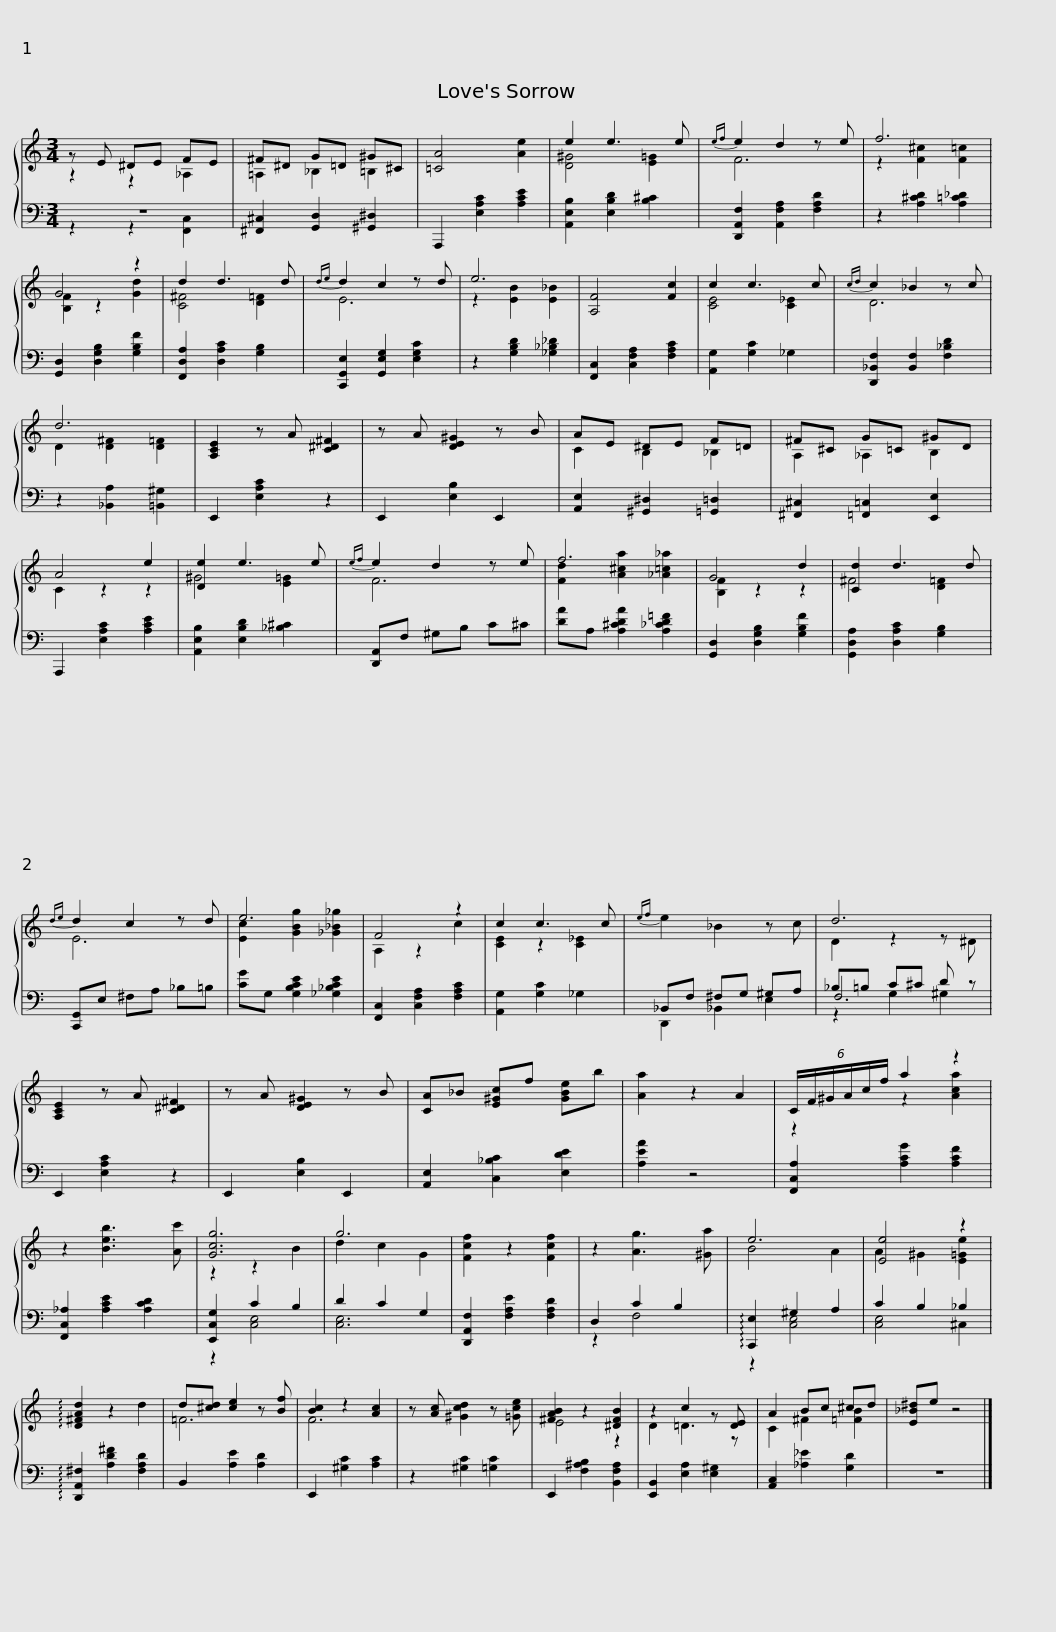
X:1
%%score { ( 1 2 ) | ( 3 4 5 ) }
L:1/8
M:3/4
I:linebreak $
K:C
V:1 treble
V:2 treble
V:3 bass
V:4 bass
V:5 bass
V:1
 z E ^DE FE | ^F^D G=D ^G^C | [=CA]4 [Ae]2 | e2 e3 e |{ef} e2 d2 z e | %5
 f6 |$ G4 z2 | d2 d3 d |{de} d2 c2 z d | e6 | %10
 [A,F]4 [Fc]2 | c2 c3 c |{cd} c2 _B2 z c | d6 |$ [A,CE]2 z A [C^D^F]2 | %15
 z A [DE^G]2 z B | AE ^DE F=D | ^F^C G=C ^GD | A4 e2 | [De]2 e3 e |$ %20
{ef} e2 d2 z e | f6 | G4 d2 | [Cd]2 d3 d |{de} d2 c2 z d | %25
 e6 |$ F4 z2 | c2 c3 c |{ef} e2 _B2 z c | d6 | %30
 [A,CE]2 z A [C^D^F]2 | z A [DE^G]2 z B |$ [CA]_B [E^Gc]f [GBe]b | [Aa]2 z2 A2 | (6:4:6C/F/^G/A/c/f/ a2 z2 | %35
 z2 [Beb]3 [Ac'] | [Gcg]6 | g6 | [Fcf]2 z2 [Fcf]2 | z2 [Ag]3 [^Ga] |$ %40
 e6 | [Ee]4 z2 | !arpeggio![D^FAd]2 z2 d2 | d[^cd] [ce]2 z [Bf] | [Bc]2 z2 [Ac]2 | %45
 z [Ac] [^Gcd]2 z [=Gce] | [^FAB]2 z2 [^DFB]2 |$ z2 c2 z [DE] | A2 Bc ^cd | [E_B^d]e z4 |] %50
V:2
 z2 z2 _A,2 | =A,2 _B,2 =B,2 | x6 | [D^G]4 [E=G]2 | F6 | %5
 z2 [F^c]2 [F=c]2 |$ [B,F]2 z2 [Gd]2 | [C^F]4 [D=F]2 | E6 | z2 [EB]2 [E_B]2 | %10
 x6 | [CE]4 [C_E]2 | D6 | D2 [D^F]2 [D=F]2 |$ x6 | %15
 x6 | C2 B,2 _B,2 | A,2 _A,2 B,2 | C2 z2 z2 | ^G4 [E=G]2 |$ %20
 F6 | [Fd]2 [A^ca]2 [_A=c_a]2 | [B,F]2 z2 z2 | ^F4 [D=F]2 | E6 | %25
 [Ec]2 [GBg]2 [_G_B_g]2 |$ A,2 z2 c2 | [CE]2 z2 [C_E]2 | x6 | D2 z2 z ^D | %30
 x6 | x6 |$ x6 | x6 | z2 z2 [Aca]2 | %35
 x6 | z2 z2 B2 | d2 c2 G2 | x6 | x6 |$ %40
 B4 A2 | A2 ^G2 [E=Ge]2 | x6 | =F6 | F6 | %45
 x6 | E4 z2 |$ D2 =D3 z | C2 ^F2 [=FB]2 | x6 |] %50
V:3
 z6 | [^F,,^C,]2 [G,,D,]2 [^G,,^D,]2 | A,,,2 [E,A,C]2 [A,CE]2 | [A,,E,B,]2 [E,B,D]2 [B,^C]2 | [D,,A,,F,]2 [A,,F,A,]2 [F,A,D]2 | %5
 z2 [A,^CD]2 [A,=C_D]2 |$ [G,,D,]2 [D,G,B,]2 [G,B,F]2 | [F,,D,A,]2 [D,A,C]2 [G,B,]2 | [C,,G,,E,]2 [G,,E,G,]2 [E,G,C]2 | z2 [G,B,D]2 [_G,_B,_D]2 | %10
 [F,,C,]2 [C,F,A,]2 [F,A,C]2 | [A,,G,]2 [G,C]2 _G,2 | [D,,_B,,F,]2 [B,,F,]2 [F,_B,D]2 | z2 [_B,,A,]2 [=B,,^G,]2 |$ E,,2 [E,A,C]2 z2 | %15
 E,,2 [E,B,]2 E,,2 | [A,,E,]2 [^G,,^D,]2 [=G,,=D,]2 | [^F,,^C,]2 [=F,,=C,]2 [E,,E,]2 | A,,,2 [E,A,C]2 [A,CE]2 | [A,,E,B,]2 [E,B,D]2 [_B,^C]2 |$ %20
 [D,,A,,]F, ^G,B, C^C | [DA]A, [A,^CDA]2 [A,_CD=F]2 | [G,,D,]2 [D,G,B,]2 [G,B,F]2 | [G,,D,A,]2 [D,A,C]2 [G,B,]2 | [C,,G,,]E, ^F,A, _B,=B, | %25
 [CG]G, [G,B,CE]2 [_G,_B,CE]2 |$ [F,,C,]2 [C,F,A,]2 [F,A,C]2 | [A,,G,]2 [G,C]2 _G,2 | _B,,F, ^F,G, ^G,A, | _B,=B, C^C D z | %30
 E,,2 [E,A,C]2 z2 | E,,2 [E,B,]2 E,,2 |$ [A,,E,]2 [C,_B,C]2 [E,DE]2 | [A,EA]2 z4 | [F,,C,A,]2 [A,CG]2 [A,CF]2 | %35
 [F,,C,_A,]2 [A,CE]2 [A,CD]2 | [E,,C,G,]2 C2 B,2 | D2 C2 G,2 | [D,,A,,F,]2 [F,A,E]2 [F,A,D]2 | D,2 C2 B,2 |$ %40
 !arpeggio![C,,E,]2 ^G,2 A,2 | C2 B,2 _B,2 | !arpeggio![D,,A,,^F,]2 [A,D^F]2 [F,A,D]2 | B,,2 [A,E]2 [A,D]2 | E,,2 [^G,C]2 [A,C]2 | %45
 z2 [^G,C]2 [=G,C]2 | E,,2 [F,^A,B,]2 [B,,F,A,]2 |$ [E,,B,,]2 [E,A,]2 [E,^G,]2 | [A,,C,]2 [_A,_E]2 [G,D]2 | z6 |] %50
V:4
 z2 z2 [F,,C,]2 | x6 | x6 | x6 | x6 | %5
 x6 |$ x6 | x6 | x6 | x6 | %10
 x6 | x6 | x6 | x6 |$ x6 | %15
 x6 | x6 | x6 | x6 | x6 |$ %20
 x6 | x6 | x6 | x6 | x6 | %25
 x6 |$ x6 | x6 | D,,2 _B,,2 E,2 | F,6 | %30
 x6 | x6 |$ x6 | x6 | x6 | %35
 x6 | z2 [C,E,]4 | [C,E,]6 | x6 | z2 F,4 |$ %40
 z2 [C,E,]4 | [C,E,]4 ^C,2 | x6 | x6 | x6 | %45
 x6 | x6 |$ x6 | x6 | x6 |] %50
V:5
 x6 | x6 | x6 | x6 | x6 | %5
 x6 |$ x6 | x6 | x6 | x6 | %10
 x6 | x6 | x6 | x6 |$ x6 | %15
 x6 | x6 | x6 | x6 | x6 |$ %20
 x6 | x6 | x6 | x6 | x6 | %25
 x6 |$ x6 | x6 | x6 | z2 G,2 ^G,2 | %30
 x6 | x6 |$ x6 | x6 | x6 | %35
 x6 | x6 | x6 | x6 | x6 |$ %40
 x6 | x6 | x6 | x6 | x6 | %45
 x6 | x6 |$ x6 | x6 | x6 |] %50
